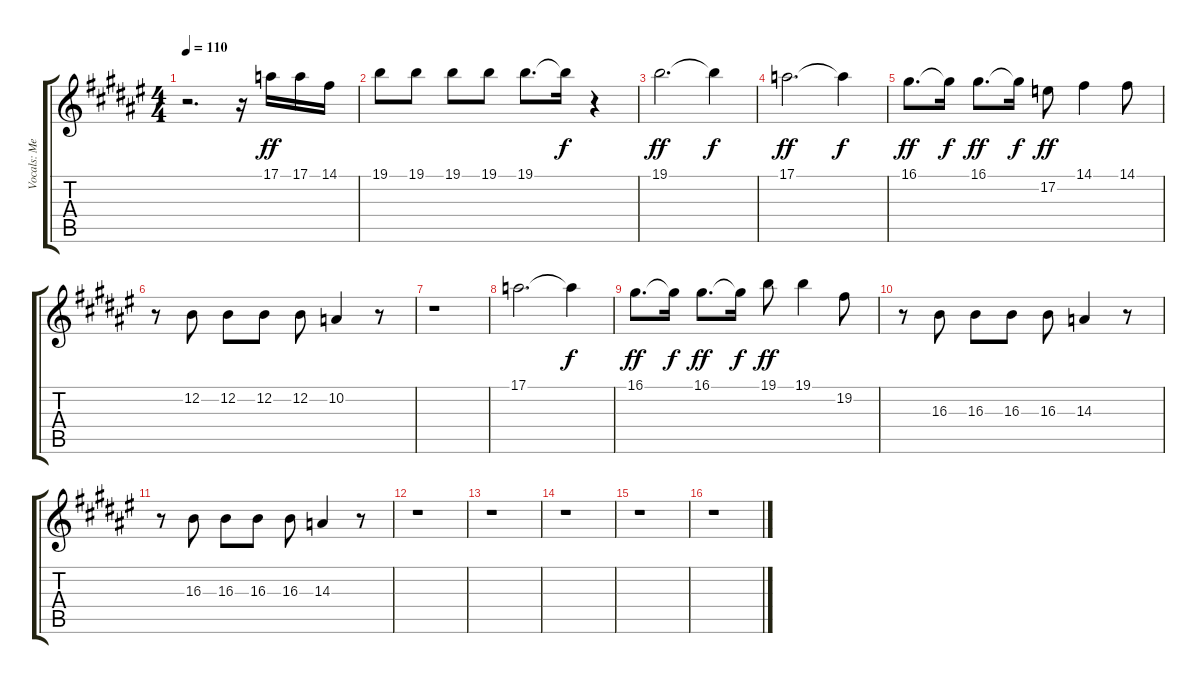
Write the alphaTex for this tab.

\track ("Vocals: Meatloaf" "Vocals: Me") {instrument trombone}
\staff {score tabs}
\tuning (E4 B3 G3 D3 A2 E2) {hide}
\ts (4 4)
\tempo 110
\clef g2
\ks f#
r.2{d dy f} r.16 17.1.16{dy ff} 17.1.16 14.1.16 |
19.1.8 19.1.8 19.1.8 19.1.8 19.1.8{d} 19.1{t}.16{dy f} r.4 |
19.1.2{d dy ff} 19.1{t}.4{dy f} |
17.1.2{d dy ff} 17.1{t}.4{dy f} |
16.1.8{d dy ff} 16.1{t}.16{dy f} 16.1.8{d dy ff} 16.1{t}.16{dy f} 17.2.8{dy ff} 14.1.4 14.1.8 |
r.8 12.2.8 12.2.8 12.2.8 12.2.8 10.2.4 r.8 |
r.1 |
17.1.2{d} 17.1{t}.4{dy f} |
16.1.8{d dy ff} 16.1{t}.16{dy f} 16.1.8{d dy ff} 16.1{t}.16{dy f} 19.1.8{dy ff} 19.1.4 19.2.8 |
r.8 16.3.8 16.3.8 16.3.8 16.3.8 14.3.4 r.8 |
r.8 16.3.8 16.3.8 16.3.8 16.3.8 14.3.4 r.8 |
r.1 |
r.1 |
r.1 |
r.1 |
r.1
